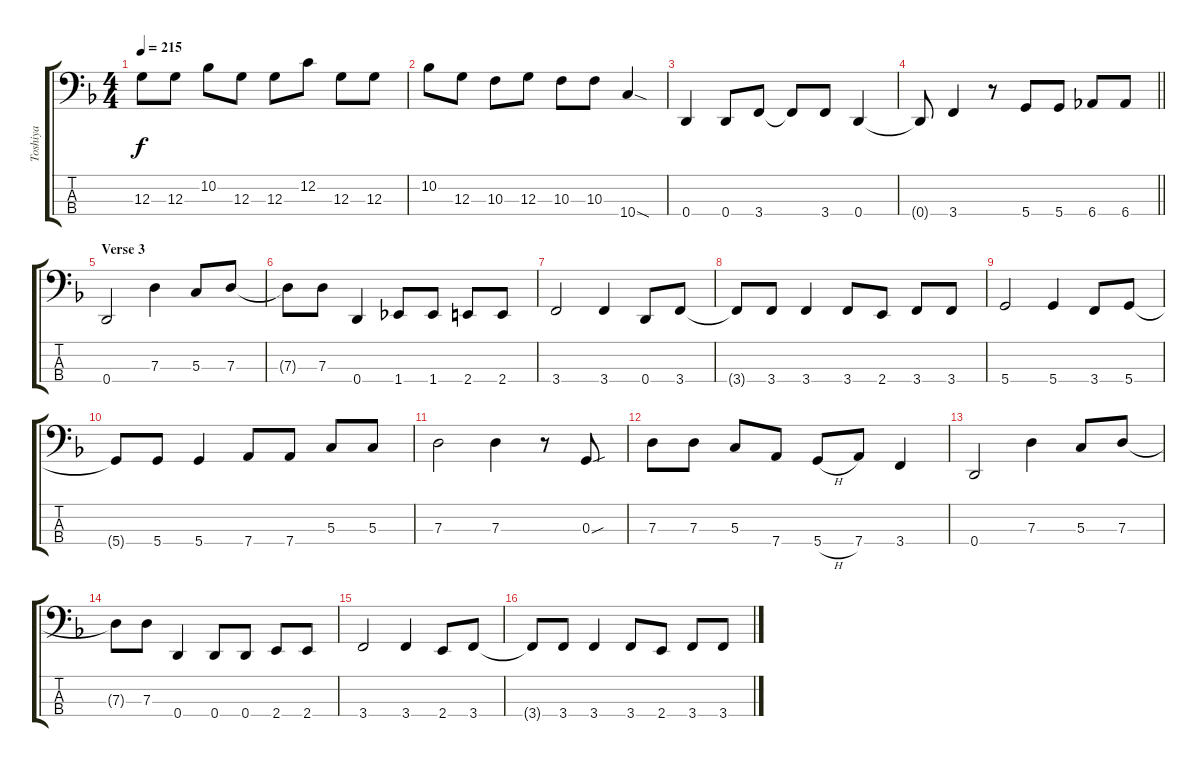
\track ("Toshiya" "Toshiya") {instrument electricbasspick}
\staff {score tabs}
\tuning (F2 C2 G1 D1) {hide}
\ts (4 4)
\tempo 215
\clef f4
\ks f
12.3.8{dy f} 12.3.8 10.2.8 12.3.8 12.3.8 12.2.8 12.3.8 12.3.8 |
10.2.8 12.3.8 10.3.8 12.3.8 10.3.8 10.3.8 10.4{sod}.4 |
0.4.4 0.4.8 3.4.8 3.4{t}.8 3.4.8 0.4.4 |
\barLineRight lightlight
0.4{t}.8 3.4.4 r.8 5.4.8 5.4.8 6.4.8 6.4.8 |
\section ("" "Verse 3")
0.4.2 7.3.4 5.3.8 7.3.8 |
7.3{t}.8 7.3.8 0.4.4 1.4.8 1.4.8 2.4.8 2.4.8 |
3.4.2 3.4.4 0.4.8 3.4.8 |
3.4{t}.8 3.4.8 3.4.4 3.4.8 2.4.8 3.4.8 3.4.8 |
5.4.2 5.4.4 3.4.8 5.4.8 |
5.4{t}.8 5.4.8 5.4.4 7.4.8 7.4.8 5.3.8 5.3.8 |
7.3.2 7.3.4 r.8 0.3{sou}.8 |
7.3.8 7.3.8 5.3.8 7.4.8 5.4{h}.8 7.4.8 3.4.4 |
0.4.2 7.3.4 5.3.8 7.3.8 |
7.3{t}.8 7.3.8 0.4.4 0.4.8 0.4.8 2.4.8 2.4.8 |
3.4.2 3.4.4 2.4.8 3.4.8 |
3.4{t}.8 3.4.8 3.4.4 3.4.8 2.4.8 3.4.8 3.4.8
